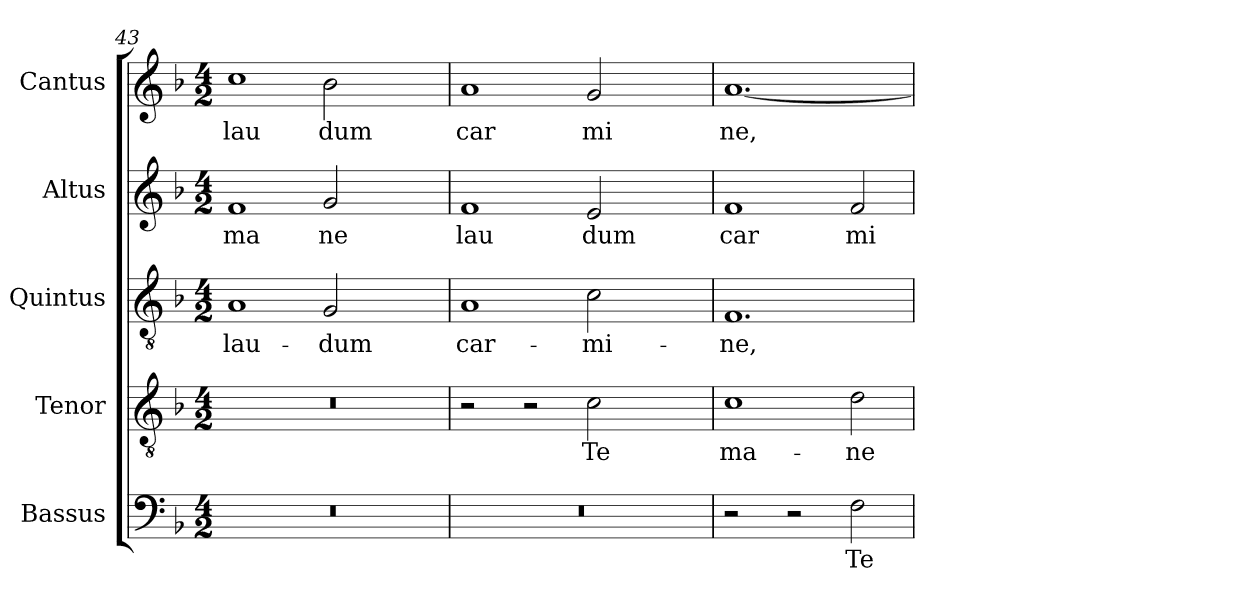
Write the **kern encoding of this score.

**kern	**text	**kern	**text	**kern	**text	**kern	**text	**kern	**text
*part5	*part5	*part4	*part4	*part3	*part3	*part2	*part2	*part1	*part1
*staff5	*staff5	*staff4	*staff4	*staff3	*staff3	*staff2	*staff2	*staff1	*staff1
*I"Bassus	*	*I"Tenor	*	*I"Quintus	*	*I"Altus	*	*I"Cantus	*
!!LO:PB:g=z
*clefF4	*	*clefGv2	*	*clefGv2	*	*clefG2	*	*clefG2	*
*k[b-]	*	*k[b-]	*	*k[b-]	*	*k[b-]	*	*k[b-]	*
*F:	*	*F:	*	*F:	*	*F:	*	*F:	*
*M4/2	*	*M4/2	*	*M4/2	*	*M4/2	*	*M4/2	*
=43	=43	=43	=43	=43	=43	=43	=43	=43	=43
!LO:N:vis=1	!	!LO:N:vis=1	!	!	!LO:LY:b:cj	!	!LO:LY:b:cj	!	!LO:LY:b:cj
0r	.	0r	.	1A	lau-	1f	ma	1cc	lau
!	!	!	!	!	!LO:LY:b:cj	!	!LO:LY:b:cj	!	!LO:LY:b:cj
.	.	.	.	2G/	-dum	2g/	ne	2b-\	dum
.	.	.	.	2ryy	.	2ryy	.	2ryy	.
=44	=44	=44	=44	=44	=44	=44	=44	=44	=44
!LO:N:vis=1	!	!	!	!	!LO:LY:b:cj	!	!LO:LY:b:cj	!	!LO:LY:b:cj
0r	.	2r	.	1A	car-	1f	lau	1a	car
.	.	2r	.	.	.	.	.	.	.
!	!	!	!LO:LY:b:cj	!	!LO:LY:b:cj	!	!LO:LY:b:cj	!	!LO:LY:b:cj
.	.	2c\	Te	2c\	-mi-	2e/	dum	2g/	mi
.	.	2ryy	.	2ryy	.	2ryy	.	2ryy	.
=45	=45	=45	=45	=45	=45	=45	=45	=45	=45
!	!	!	!LO:LY:b:cj	!	!LO:LY:b:cj	!	!LO:LY:b:cj	!	!LO:LY:b:cj
2r	.	1c	ma-	1.F	-ne,	1f	car	[<1.a	ne,
2r	.	.	.	.	.	.	.	.	.
!	!LO:LY:b:cj	!	!LO:LY:b:cj	!	!	!	!LO:LY:b:cj	!	!
2F\	Te	2d\	-ne	.	.	2f/	mi	.	.
=	=	=	=	=	=	=	=	=	=
*-	*-	*-	*-	*-	*-	*-	*-	*-	*-
